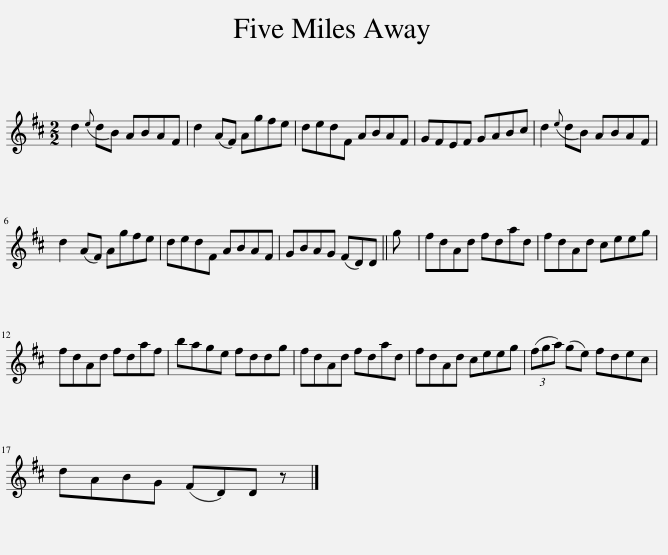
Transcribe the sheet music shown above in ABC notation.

X:1
L:1/8
M:2/2
I:linebreak $
K:D
V:1 treble
V:1
 d2({e} dB) ABAF | d2 (AF) Agfe | dedF ABAF | GFEF GABc | d2({e} dB) ABAF |$ %5
 d2 (AF) Agfe | dedF ABAF | GBAG (FD)D || g | fdAd fdad | %10
 fdAd ceeg |$ fdAd fdaf | bage fddg | fdAd fdad | fdAd ceeg | %15
 (3(fga) (ge) fdec |$ dABG (FD)D z |] %17
